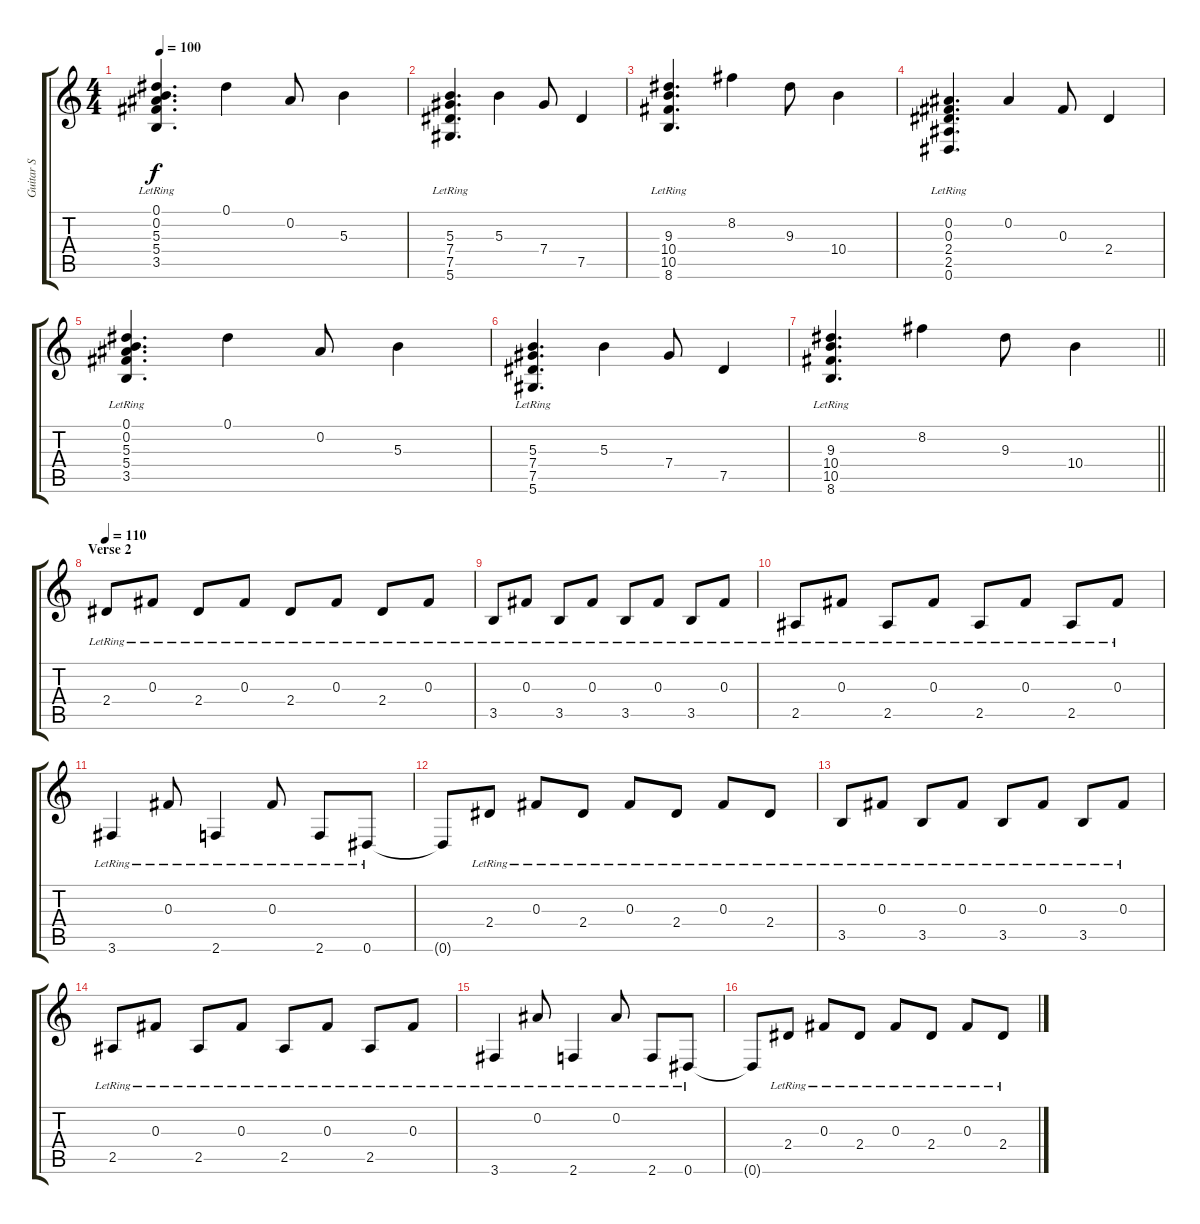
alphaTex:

\track ("Guitar S" "Guitar S") {instrument overdrivenguitar}
\staff {score tabs}
\tuning (Eb4 Bb3 Gb3 Db3 Ab2 Eb2) {hide}
\ts (4 4)
\tempo 100
\clef g2
\ks c
(0.1{lr} 0.2{lr} 5.3{lr} 5.4{lr} 3.5{lr}).4{d dy f} 0.1.4 0.2.8 5.3.4 |
(5.3{lr} 7.4{lr} 7.5{lr} 5.6{lr}).4{d} 5.3.4 7.4.8 7.5.4 |
(9.3{lr} 10.4{lr} 10.5{lr} 8.6{lr}).4{d} 8.2.4 9.3.8 10.4.4 |
(0.2{lr} 0.3{lr} 2.4{lr} 2.5{lr} 0.6{lr}).4{d} 0.2.4 0.3.8 2.4.4 |
(0.1{lr} 0.2{lr} 5.3{lr} 5.4{lr} 3.5{lr}).4{d} 0.1.4 0.2.8 5.3.4 |
(5.3{lr} 7.4{lr} 7.5{lr} 5.6{lr}).4{d} 5.3.4 7.4.8 7.5.4 |
\barLineRight lightlight
(9.3{lr} 10.4{lr} 10.5{lr} 8.6{lr}).4{d} 8.2.4 9.3.8 10.4.4 |
\section ("" "Verse 2")
\tempo 110
2.4{lr}.8 0.3{lr}.8 2.4{lr}.8 0.3{lr}.8 2.4{lr}.8 0.3{lr}.8 2.4{lr}.8 0.3{lr}.8 |
3.5{lr}.8 0.3{lr}.8 3.5{lr}.8 0.3{lr}.8 3.5{lr}.8 0.3{lr}.8 3.5{lr}.8 0.3{lr}.8 |
2.5{lr}.8 0.3{lr}.8 2.5{lr}.8 0.3{lr}.8 2.5{lr}.8 0.3{lr}.8 2.5{lr}.8 0.3{lr}.8 |
3.6{lr}.4 0.3{lr}.8 2.6{lr}.4 0.3{lr}.8 2.6{lr}.8 0.6{lr}.8 |
0.6{t}.8 2.4{lr}.8 0.3{lr}.8 2.4{lr}.8 0.3{lr}.8 2.4{lr}.8 0.3{lr}.8 2.4{lr}.8 |
3.5{lr}.8 0.3{lr}.8 3.5{lr}.8 0.3{lr}.8 3.5{lr}.8 0.3{lr}.8 3.5{lr}.8 0.3{lr}.8 |
2.5{lr}.8 0.3{lr}.8 2.5{lr}.8 0.3{lr}.8 2.5{lr}.8 0.3{lr}.8 2.5{lr}.8 0.3{lr}.8 |
3.6{lr}.4 0.2{lr}.8 2.6{lr}.4 0.2{lr}.8 2.6{lr}.8 0.6{lr}.8 |
0.6{t}.8 2.4{lr}.8 0.3{lr}.8 2.4{lr}.8 0.3{lr}.8 2.4{lr}.8 0.3{lr}.8 2.4{lr}.8
